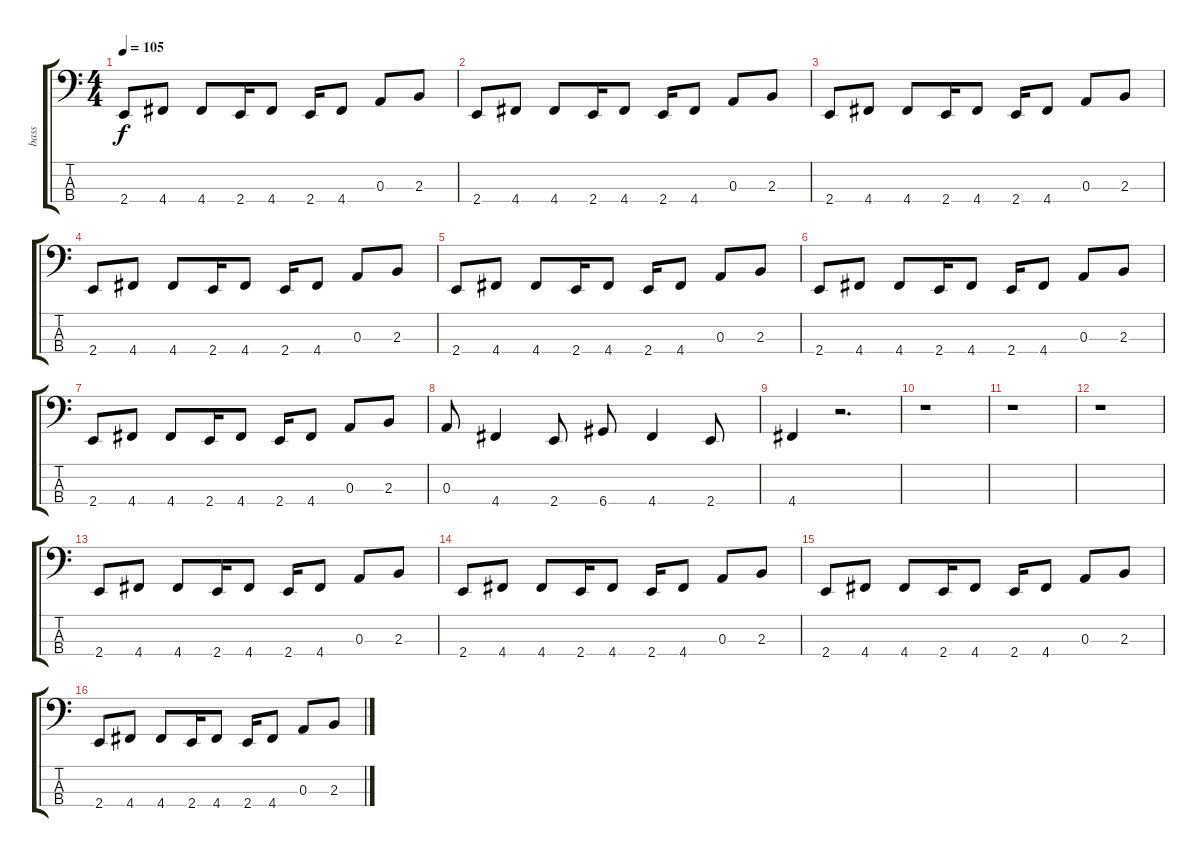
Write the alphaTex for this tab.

\track ("bass" "bass") {instrument electricbassfinger}
\staff {score tabs}
\tuning (G2 D2 A1 D1) {hide}
\ts (4 4)
\tempo 105
\clef f4
\ks c
2.4.8{dy f} 4.4.8 4.4.8 2.4.16 4.4.8 2.4.16 4.4.8 0.3.8 2.3.8 |
2.4.8 4.4.8 4.4.8 2.4.16 4.4.8 2.4.16 4.4.8 0.3.8 2.3.8 |
2.4.8 4.4.8 4.4.8 2.4.16 4.4.8 2.4.16 4.4.8 0.3.8 2.3.8 |
2.4.8 4.4.8 4.4.8 2.4.16 4.4.8 2.4.16 4.4.8 0.3.8 2.3.8 |
2.4.8 4.4.8 4.4.8 2.4.16 4.4.8 2.4.16 4.4.8 0.3.8 2.3.8 |
2.4.8 4.4.8 4.4.8 2.4.16 4.4.8 2.4.16 4.4.8 0.3.8 2.3.8 |
2.4.8 4.4.8 4.4.8 2.4.16 4.4.8 2.4.16 4.4.8 0.3.8 2.3.8 |
0.3.8 4.4.4 2.4.8 6.4.8 4.4.4 2.4.8 |
4.4.4 r.2{d} |
r.1 |
r.1 |
r.1 |
2.4.8 4.4.8 4.4.8 2.4.16 4.4.8 2.4.16 4.4.8 0.3.8 2.3.8 |
2.4.8 4.4.8 4.4.8 2.4.16 4.4.8 2.4.16 4.4.8 0.3.8 2.3.8 |
2.4.8 4.4.8 4.4.8 2.4.16 4.4.8 2.4.16 4.4.8 0.3.8 2.3.8 |
2.4.8 4.4.8 4.4.8 2.4.16 4.4.8 2.4.16 4.4.8 0.3.8 2.3.8
